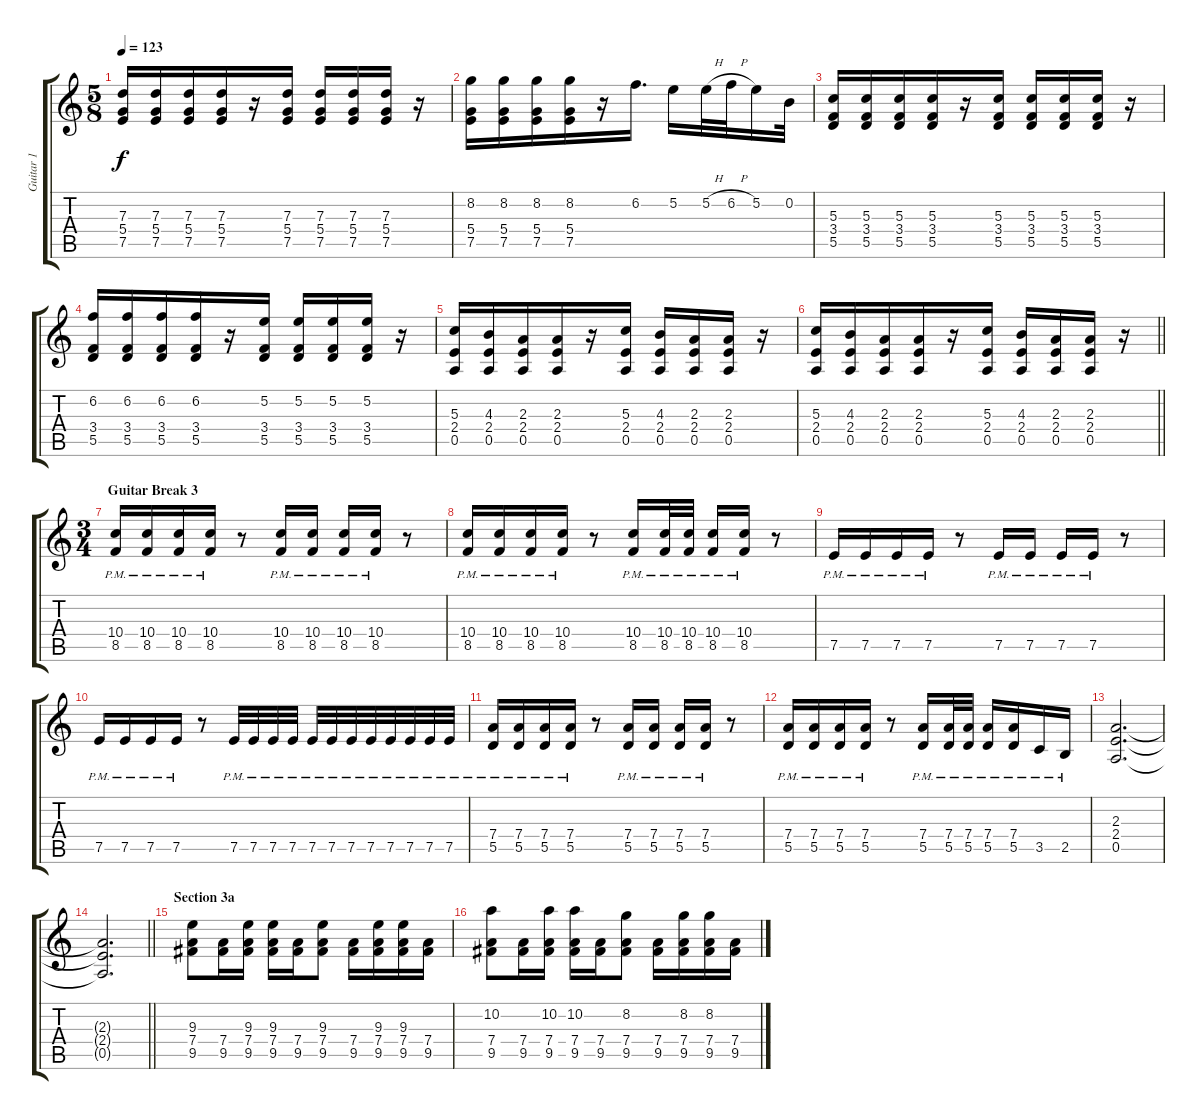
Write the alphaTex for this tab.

\track ("Guitar 1" "Guitar 1") {instrument distortionguitar}
\staff {score tabs}
\tuning (E4 B3 G3 D3 A2 E2) {hide}
\ts (5 8)
\tempo 123
\clef g2
\ks c
(7.3 5.4 7.5).16{dy f} (7.3 5.4 7.5).16 (7.3 5.4 7.5).16 (7.3 5.4 7.5).16 r.16 (7.3 5.4 7.5).16 (7.3 5.4 7.5).16 (7.3 5.4 7.5).16 (7.3 5.4 7.5).16 r.16 |
(8.2 5.4 7.5).16 (8.2 5.4 7.5).16 (8.2 5.4 7.5).16 (8.2 5.4 7.5).16 r.16 6.2.16{d} 5.2.16 5.2{h}.32 6.2{h}.32 5.2.16 0.2.32 |
(5.3 3.4 5.5).16 (5.3 3.4 5.5).16 (5.3 3.4 5.5).16 (5.3 3.4 5.5).16 r.16 (5.3 3.4 5.5).16 (5.3 3.4 5.5).16 (5.3 3.4 5.5).16 (5.3 3.4 5.5).16 r.16 |
(6.2 3.4 5.5).16 (6.2 3.4 5.5).16 (6.2 3.4 5.5).16 (6.2 3.4 5.5).16 r.16 (5.2 3.4 5.5).16 (5.2 3.4 5.5).16 (5.2 3.4 5.5).16 (5.2 3.4 5.5).16 r.16 |
(5.3 2.4 0.5).16 (4.3 2.4 0.5).16 (2.3 2.4 0.5).16 (2.3 2.4 0.5).16 r.16 (5.3 2.4 0.5).16 (4.3 2.4 0.5).16 (2.3 2.4 0.5).16 (2.3 2.4 0.5).16 r.16 |
\barLineRight lightlight
(5.3 2.4 0.5).16 (4.3 2.4 0.5).16 (2.3 2.4 0.5).16 (2.3 2.4 0.5).16 r.16 (5.3 2.4 0.5).16 (4.3 2.4 0.5).16 (2.3 2.4 0.5).16 (2.3 2.4 0.5).16 r.16 |
\ts (3 4)
\section ("" "Guitar Break 3")
(10.4{pm} 8.5{pm}).16 (10.4{pm} 8.5{pm}).16 (10.4{pm} 8.5{pm}).16 (10.4{pm} 8.5{pm}).16 r.8 (10.4{pm} 8.5{pm}).16 (10.4{pm} 8.5{pm}).16 (10.4{pm} 8.5{pm}).16 (10.4{pm} 8.5{pm}).16 r.8 |
(10.4{pm} 8.5{pm}).16 (10.4{pm} 8.5{pm}).16 (10.4{pm} 8.5{pm}).16 (10.4{pm} 8.5{pm}).16 r.8 (10.4{pm} 8.5{pm}).16 (10.4{pm} 8.5{pm}).32 (10.4{pm} 8.5{pm}).32 (10.4{pm} 8.5{pm}).16 (10.4{pm} 8.5{pm}).16 r.8 |
7.5{pm}.16 7.5{pm}.16 7.5{pm}.16 7.5{pm}.16 r.8 7.5{pm}.16 7.5{pm}.16 7.5{pm}.16 7.5{pm}.16 r.8 |
7.5{pm}.16 7.5{pm}.16 7.5{pm}.16 7.5{pm}.16 r.8 7.5{pm}.32 7.5{pm}.32 7.5{pm}.32 7.5{pm}.32 7.5{pm}.32 7.5{pm}.32 7.5{pm}.32 7.5{pm}.32 7.5{pm}.32 7.5{pm}.32 7.5{pm}.32 7.5{pm}.32 |
(7.4{pm} 5.5{pm}).16 (7.4{pm} 5.5{pm}).16 (7.4{pm} 5.5{pm}).16 (7.4{pm} 5.5{pm}).16 r.8 (7.4{pm} 5.5{pm}).16 (7.4{pm} 5.5{pm}).16 (7.4{pm} 5.5{pm}).16 (7.4{pm} 5.5{pm}).16 r.8 |
(7.4{pm} 5.5{pm}).16 (7.4{pm} 5.5{pm}).16 (7.4{pm} 5.5{pm}).16 (7.4{pm} 5.5{pm}).16 r.8 (7.4 5.5{pm}).16 (7.4 5.5{pm}).32 (7.4 5.5{pm}).32 (7.4 5.5{pm}).16 (7.4 5.5{pm}).16 3.5{pm}.16 2.5{pm}.16 |
(2.3 2.4 0.5).2{d} |
\barLineRight lightlight
(2.3{t} 2.4{t} 0.5{t}).2{d} |
\section ("" "Section 3a")
(9.3 7.4 9.5).8{volume 11 balance 4} (7.4 9.5).16 (9.3 7.4 9.5).16 (9.3 7.4 9.5).16 (7.4 9.5).16 (9.3 7.4 9.5).8 (7.4 9.5).16 (9.3 7.4 9.5).16 (9.3 7.4 9.5).16 (7.4 9.5).16 |
(10.2 7.4 9.5).8 (7.4 9.5).16 (10.2 7.4 9.5).16 (10.2 7.4 9.5).16 (7.4 9.5).16 (8.2 7.4 9.5).8 (7.4 9.5).16 (8.2 7.4 9.5).16 (8.2 7.4 9.5).16 (7.4 9.5).16
